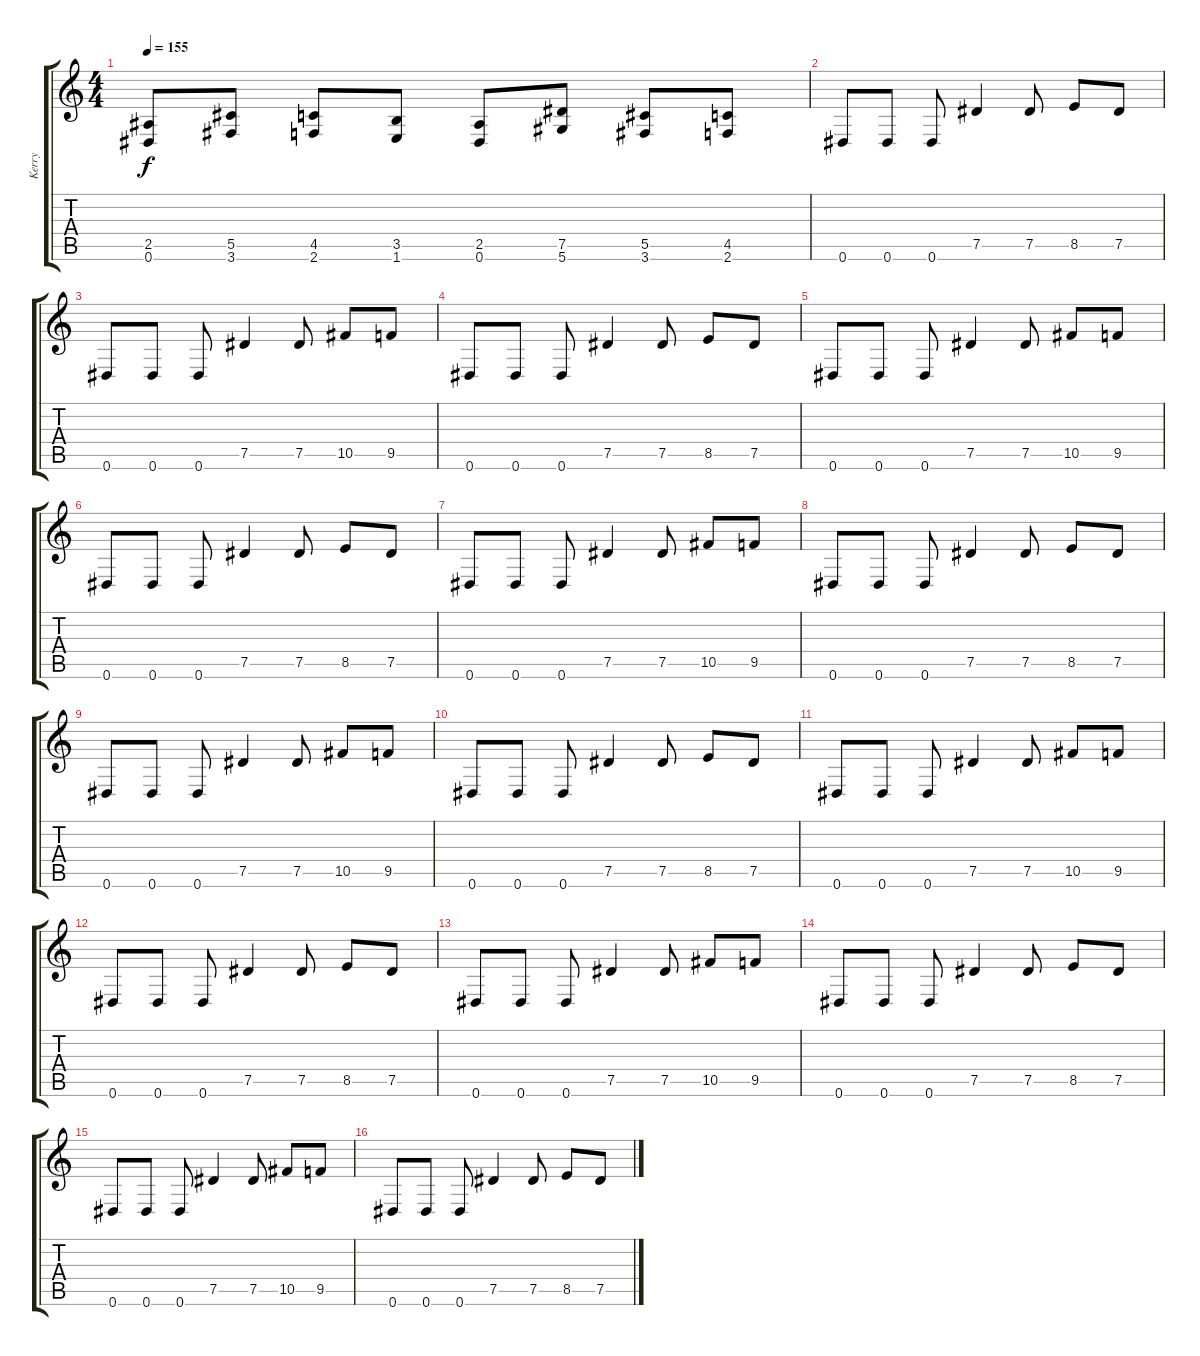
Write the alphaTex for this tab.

\track ("Kerry" "Kerry") {instrument distortionguitar}
\staff {score tabs}
\tuning (Eb4 Bb3 Gb3 Db3 Ab2 Eb2) {hide}
\ts (4 4)
\tempo 155
\clef g2
\ks c
(2.5 0.6).8{dy f} (5.5 3.6).8 (4.5 2.6).8 (3.5 1.6).8 (2.5 0.6).8 (7.5 5.6).8 (5.5 3.6).8 (4.5 2.6).8 |
0.6.8 0.6.8 0.6.8 7.5.4 7.5.8 8.5.8 7.5.8 |
0.6.8 0.6.8 0.6.8 7.5.4 7.5.8 10.5.8 9.5.8 |
0.6.8 0.6.8 0.6.8 7.5.4 7.5.8 8.5.8 7.5.8 |
0.6.8 0.6.8 0.6.8 7.5.4 7.5.8 10.5.8 9.5.8 |
0.6.8 0.6.8 0.6.8 7.5.4 7.5.8 8.5.8 7.5.8 |
0.6.8 0.6.8 0.6.8 7.5.4 7.5.8 10.5.8 9.5.8 |
0.6.8 0.6.8 0.6.8 7.5.4 7.5.8 8.5.8 7.5.8 |
0.6.8 0.6.8 0.6.8 7.5.4 7.5.8 10.5.8 9.5.8 |
0.6.8 0.6.8 0.6.8 7.5.4 7.5.8 8.5.8 7.5.8 |
0.6.8 0.6.8 0.6.8 7.5.4 7.5.8 10.5.8 9.5.8 |
0.6.8 0.6.8 0.6.8 7.5.4 7.5.8 8.5.8 7.5.8 |
0.6.8 0.6.8 0.6.8 7.5.4 7.5.8 10.5.8 9.5.8 |
0.6.8 0.6.8 0.6.8 7.5.4 7.5.8 8.5.8 7.5.8 |
0.6.8 0.6.8 0.6.8 7.5.4 7.5.8 10.5.8 9.5.8 |
0.6.8 0.6.8 0.6.8 7.5.4 7.5.8 8.5.8 7.5.8
